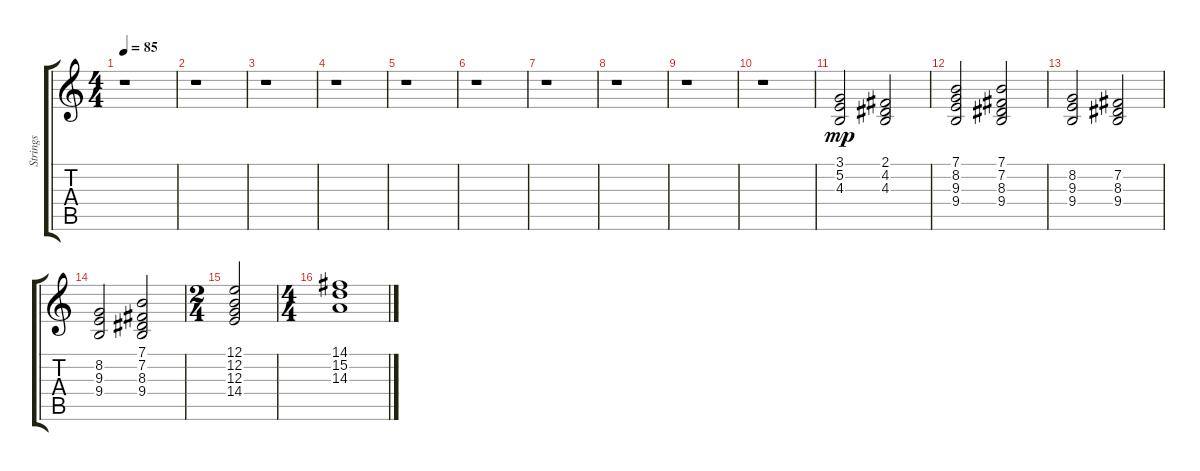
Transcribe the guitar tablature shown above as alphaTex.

\track ("Strings" "Strings") {instrument stringensemble2}
\staff {score tabs}
\tuning (E4 B3 G3 D3 A2 E2) {hide}
\ts (4 4)
\tempo 85
\clef g2
\ks c
r.1{dy f} |
r.1 |
r.1 |
r.1 |
r.1 |
r.1 |
r.1 |
r.1 |
r.1 |
r.1 |
(3.1 5.2 4.3).2{dy mp} (2.1 4.2 4.3).2 |
(7.1 8.2 9.3 9.4).2 (7.1 7.2 8.3 9.4).2 |
(8.2 9.3 9.4).2 (7.2 8.3 9.4).2 |
(8.2 9.3 9.4).2 (7.1 7.2 8.3 9.4).2 |
\ts (2 4)
(12.1 12.2 12.3 14.4).2 |
\ts (4 4)
(14.1 15.2 14.3).1
